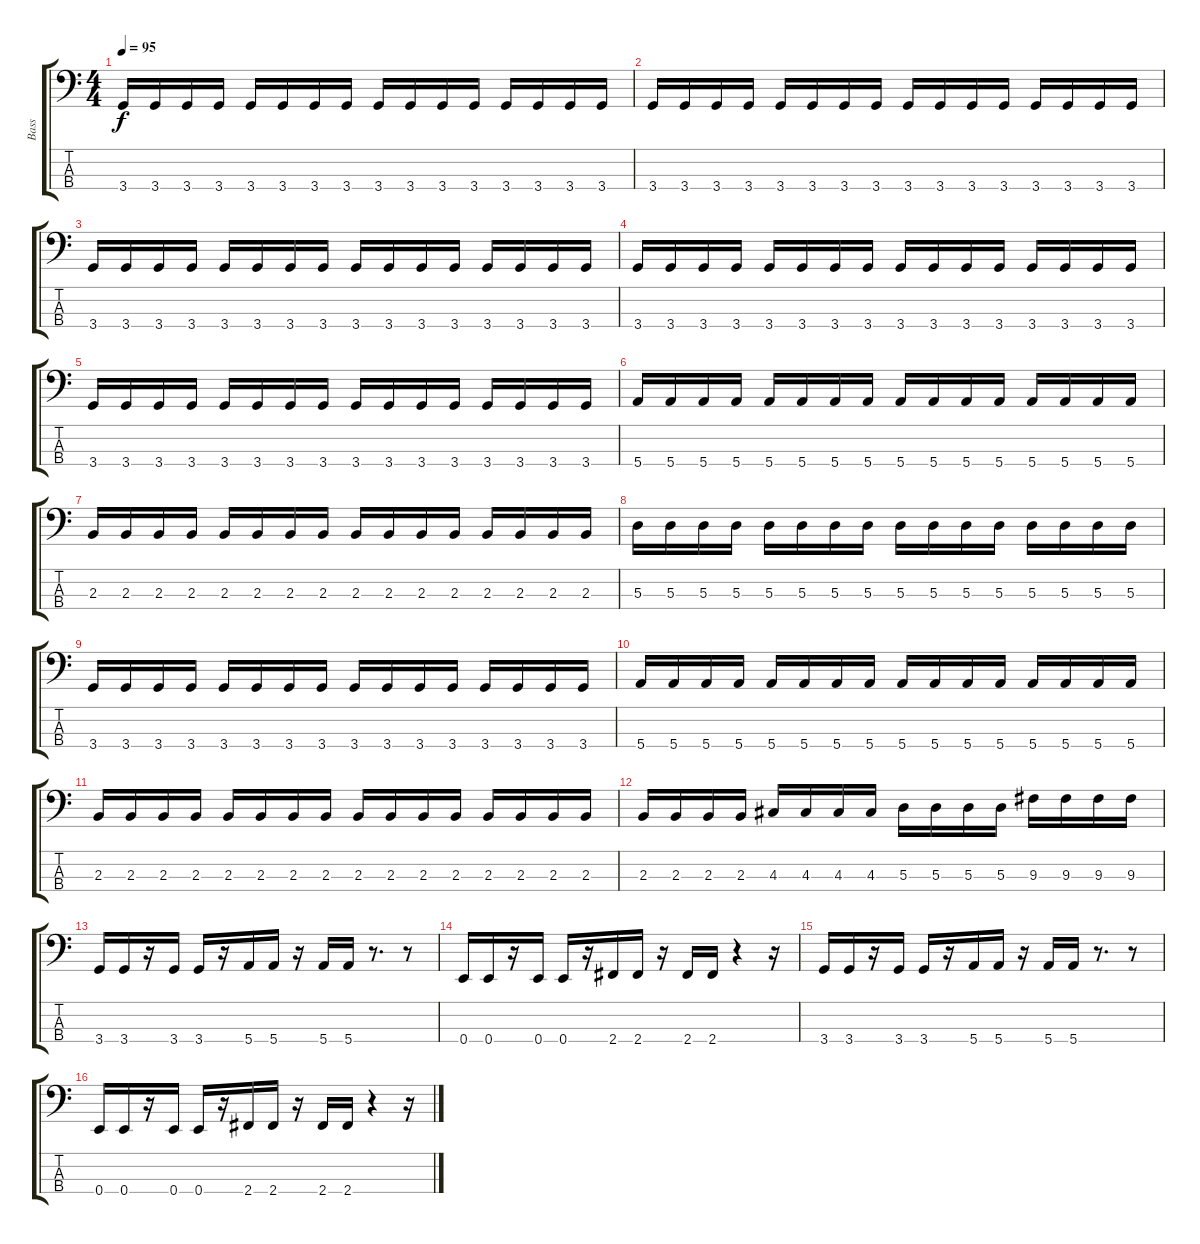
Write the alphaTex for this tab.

\track ("Bass" "Bass") {instrument electricbasspick}
\staff {score tabs}
\tuning (G2 D2 A1 E1) {hide}
\ts (4 4)
\tempo 95
\clef f4
\ks c
3.4.16{dy f} 3.4.16 3.4.16 3.4.16 3.4.16 3.4.16 3.4.16 3.4.16 3.4.16 3.4.16 3.4.16 3.4.16 3.4.16 3.4.16 3.4.16 3.4.16 |
3.4.16 3.4.16 3.4.16 3.4.16 3.4.16 3.4.16 3.4.16 3.4.16 3.4.16 3.4.16 3.4.16 3.4.16 3.4.16 3.4.16 3.4.16 3.4.16 |
3.4.16 3.4.16 3.4.16 3.4.16 3.4.16 3.4.16 3.4.16 3.4.16 3.4.16 3.4.16 3.4.16 3.4.16 3.4.16 3.4.16 3.4.16 3.4.16 |
3.4.16 3.4.16 3.4.16 3.4.16 3.4.16 3.4.16 3.4.16 3.4.16 3.4.16 3.4.16 3.4.16 3.4.16 3.4.16 3.4.16 3.4.16 3.4.16 |
3.4.16 3.4.16 3.4.16 3.4.16 3.4.16 3.4.16 3.4.16 3.4.16 3.4.16 3.4.16 3.4.16 3.4.16 3.4.16 3.4.16 3.4.16 3.4.16 |
5.4.16 5.4.16 5.4.16 5.4.16 5.4.16 5.4.16 5.4.16 5.4.16 5.4.16 5.4.16 5.4.16 5.4.16 5.4.16 5.4.16 5.4.16 5.4.16 |
2.3.16 2.3.16 2.3.16 2.3.16 2.3.16 2.3.16 2.3.16 2.3.16 2.3.16 2.3.16 2.3.16 2.3.16 2.3.16 2.3.16 2.3.16 2.3.16 |
5.3.16 5.3.16 5.3.16 5.3.16 5.3.16 5.3.16 5.3.16 5.3.16 5.3.16 5.3.16 5.3.16 5.3.16 5.3.16 5.3.16 5.3.16 5.3.16 |
3.4.16 3.4.16 3.4.16 3.4.16 3.4.16 3.4.16 3.4.16 3.4.16 3.4.16 3.4.16 3.4.16 3.4.16 3.4.16 3.4.16 3.4.16 3.4.16 |
5.4.16 5.4.16 5.4.16 5.4.16 5.4.16 5.4.16 5.4.16 5.4.16 5.4.16 5.4.16 5.4.16 5.4.16 5.4.16 5.4.16 5.4.16 5.4.16 |
2.3.16 2.3.16 2.3.16 2.3.16 2.3.16 2.3.16 2.3.16 2.3.16 2.3.16 2.3.16 2.3.16 2.3.16 2.3.16 2.3.16 2.3.16 2.3.16 |
2.3.16 2.3.16 2.3.16 2.3.16 4.3.16 4.3.16 4.3.16 4.3.16 5.3.16 5.3.16 5.3.16 5.3.16 9.3.16 9.3.16 9.3.16 9.3.16 |
3.4.16 3.4.16 r.16 3.4.16 3.4.16 r.16 5.4.16 5.4.16 r.16 5.4.16 5.4.16 r.8{d} r.8 |
0.4.16 0.4.16 r.16 0.4.16 0.4.16 r.16 2.4.16 2.4.16 r.16 2.4.16 2.4.16 r.4 r.16 |
3.4.16 3.4.16 r.16 3.4.16 3.4.16 r.16 5.4.16 5.4.16 r.16 5.4.16 5.4.16 r.8{d} r.8 |
0.4.16 0.4.16 r.16 0.4.16 0.4.16 r.16 2.4.16 2.4.16 r.16 2.4.16 2.4.16 r.4 r.16
